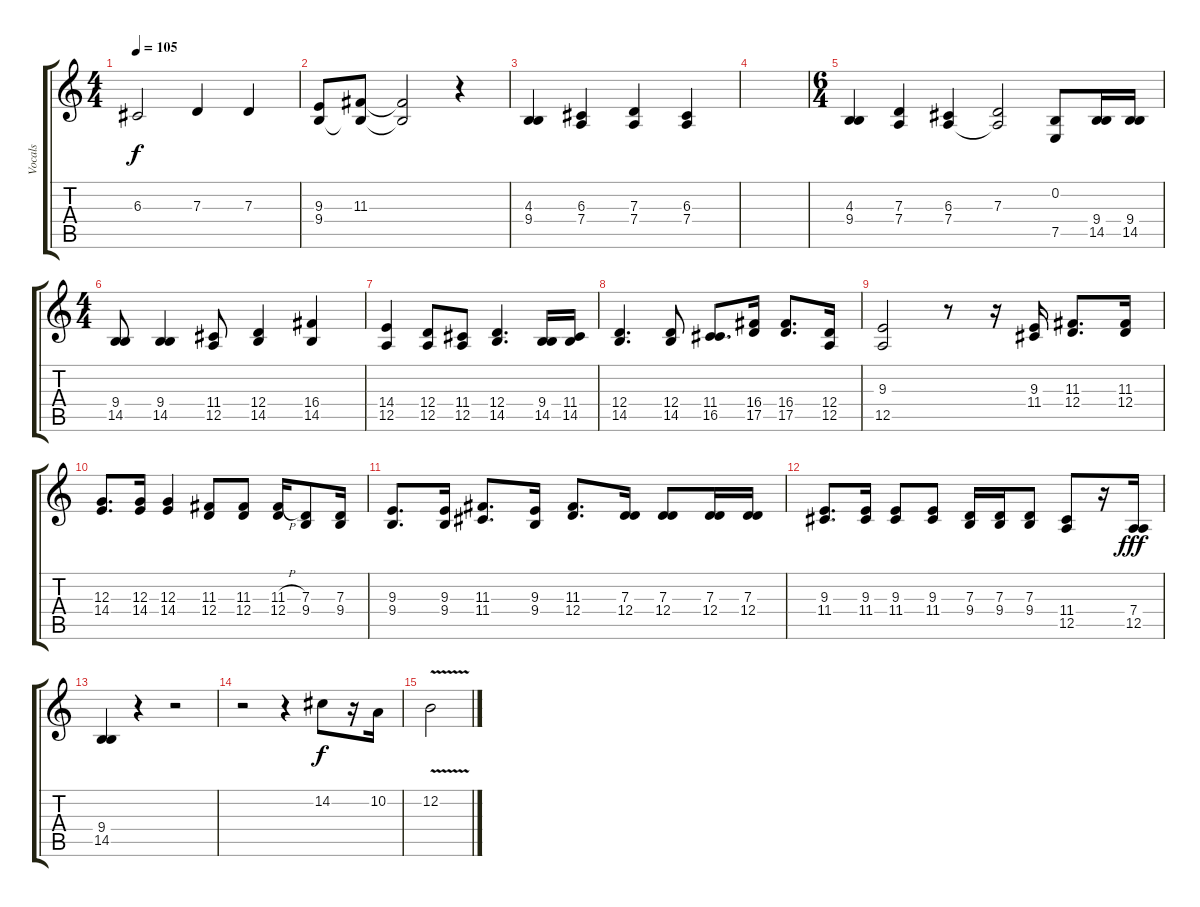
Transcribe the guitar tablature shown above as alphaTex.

\track ("Vocals" "Vocals") {instrument tenorsax}
\staff {score tabs}
\tuning (E4 B3 G3 D3 A2 E2) {hide}
\ts (4 4)
\tempo 105
\clef g2
\ks c
6.3.2{dy f} 7.3.4 7.3.4 |
(9.3 9.4).8 (11.3 9.4{t}).8 (11.3{t} 9.4{t}).2 r.4 |
(4.3 9.4).4{volume 13} (6.3 7.4).4 (7.3 7.4).4 (6.3 7.4).4 |
|
\ts (6 4)
(4.3 9.4).4{volume 13} (7.3 7.4).4 (6.3 7.4).4 (7.3 7.4{t}).2 (0.2 7.5).8 (9.4 14.5).16{volume 15} (9.4 14.5).16 |
\ts (4 4)
(9.4 14.5).8 (9.4 14.5).4 (11.4 12.5).8 (12.4 14.5).4 (16.4 14.5).4 |
(14.4 12.5).4 (12.4 12.5).8 (11.4 12.5).8 (12.4 14.5).4{d} (9.4 14.5).16 (11.4 14.5).16 |
(12.4 14.5).4{d} (12.4 14.5).8 (11.4 16.5).8{d} (16.4 17.5).16 (16.4 17.5).8{d} (12.4 12.5).16 |
(9.3 12.5).2 r.8 r.16 (9.3 11.4).16 (11.3 12.4).8{d} (11.3 12.4).16 |
(12.3 14.4).8{d} (12.3 14.4).16 (12.3 14.4).4 (11.3 12.4).8 (11.3 12.4).8 (11.3{h} 12.4).16 (7.3 9.4).8 (7.3 9.4).16 |
(9.3 9.4).8{d} (9.3 9.4).16 (11.3 11.4).8{d} (9.3 9.4).16 (11.3 12.4).8{d} (7.3 12.4).16 (7.3 12.4).8 (7.3 12.4).16 (7.3 12.4).16 |
(9.3 11.4).8{d} (9.3 11.4).16 (9.3 11.4).8 (9.3 11.4).8 (7.3 9.4).16 (7.3 9.4).16 (7.3 9.4).8 (11.4 12.5).8 r.16 (7.4 12.5).16{dy fff} |
(9.4 14.5).4 r.4 r.2 |
r.2 r.4 14.2.8{dy f volume 14} r.16 10.2.16 |
12.2{v}.2
